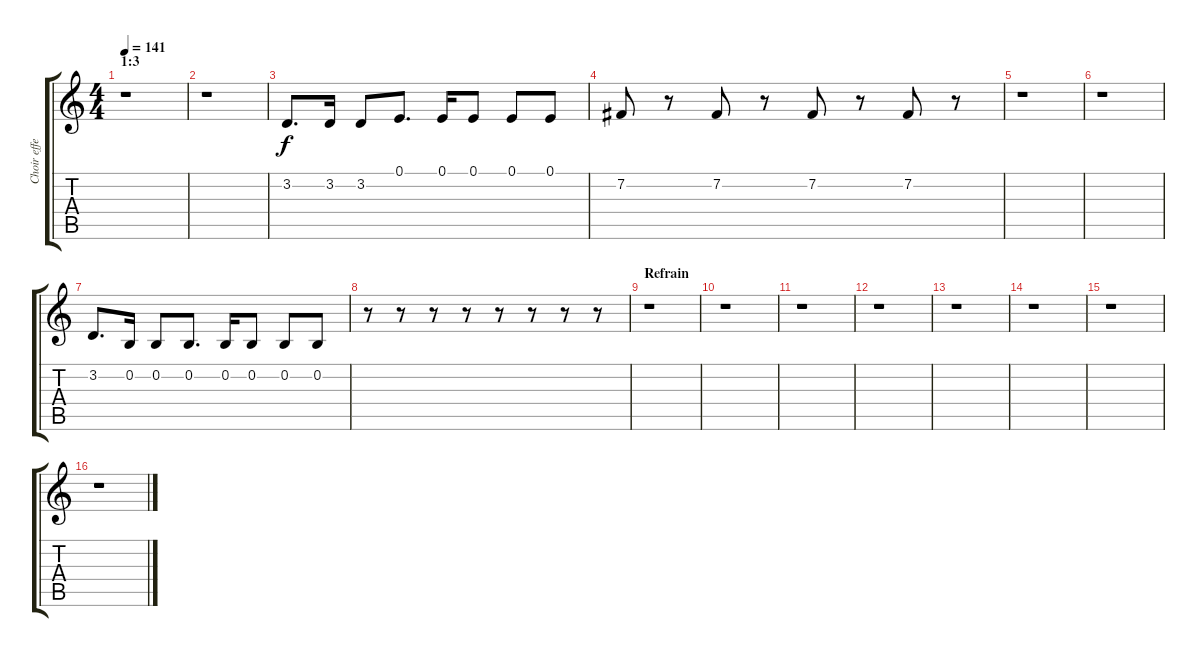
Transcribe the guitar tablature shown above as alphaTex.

\track ("Choir effect" "Choir effe") {instrument synthvoice}
\staff {score tabs}
\tuning (E4 B3 G3 D3 A2 E2) {hide}
\ts (4 4)
\section ("" "1:3")
\tempo 141
\clef g2
\ks c
r.1{dy f} |
r.1 |
3.2.8{d} 3.2.16 3.2.8 0.1.8{d} 0.1.16 0.1.8 0.1.8 0.1.8 |
7.2.8 r.8 7.2.8 r.8 7.2.8 r.8 7.2.8 r.8 |
r.1 |
r.1 |
3.2.8{d} 0.2.16 0.2.8 0.2.8{d} 0.2.16 0.2.8 0.2.8 0.2.8 |
r.8 r.8 r.8 r.8 r.8 r.8 r.8 r.8 |
\section ("" "Refrain")
r.1 |
r.1 |
r.1 |
r.1 |
r.1 |
r.1 |
r.1 |
r.1
